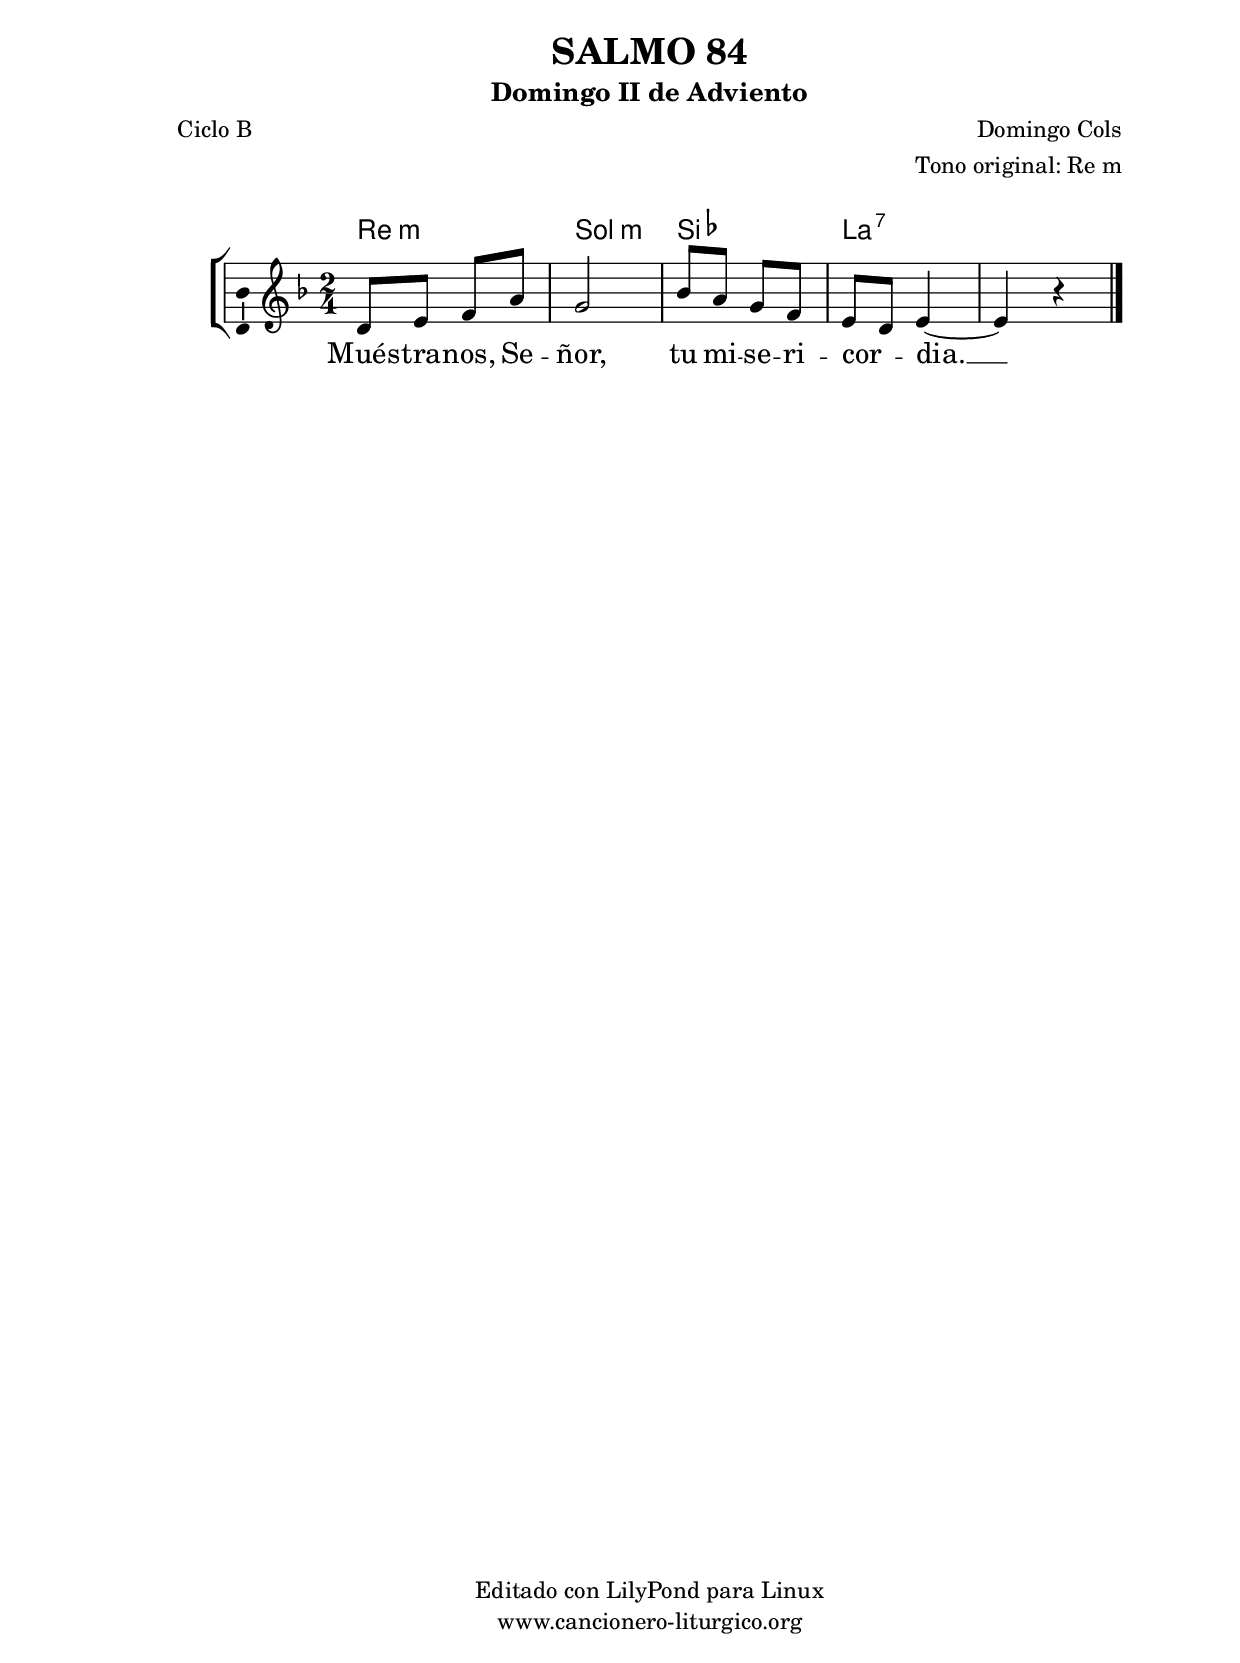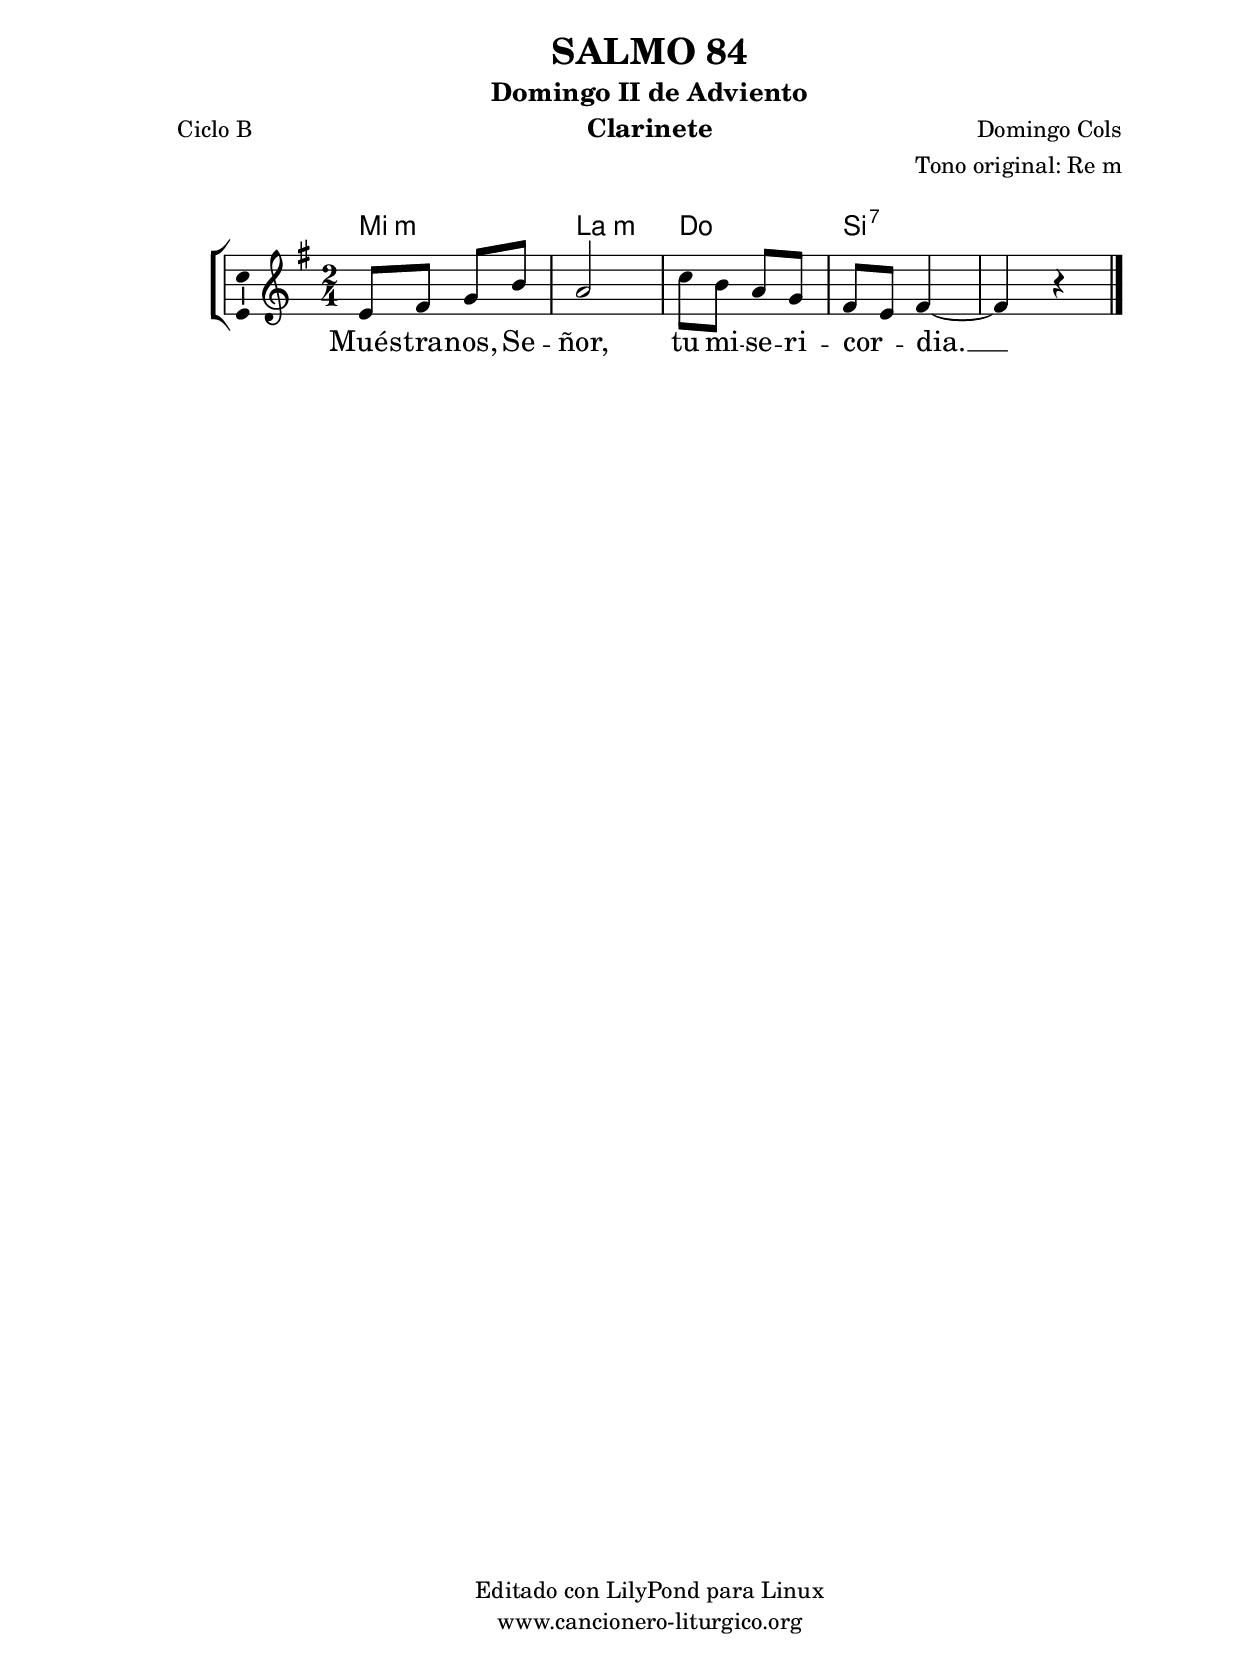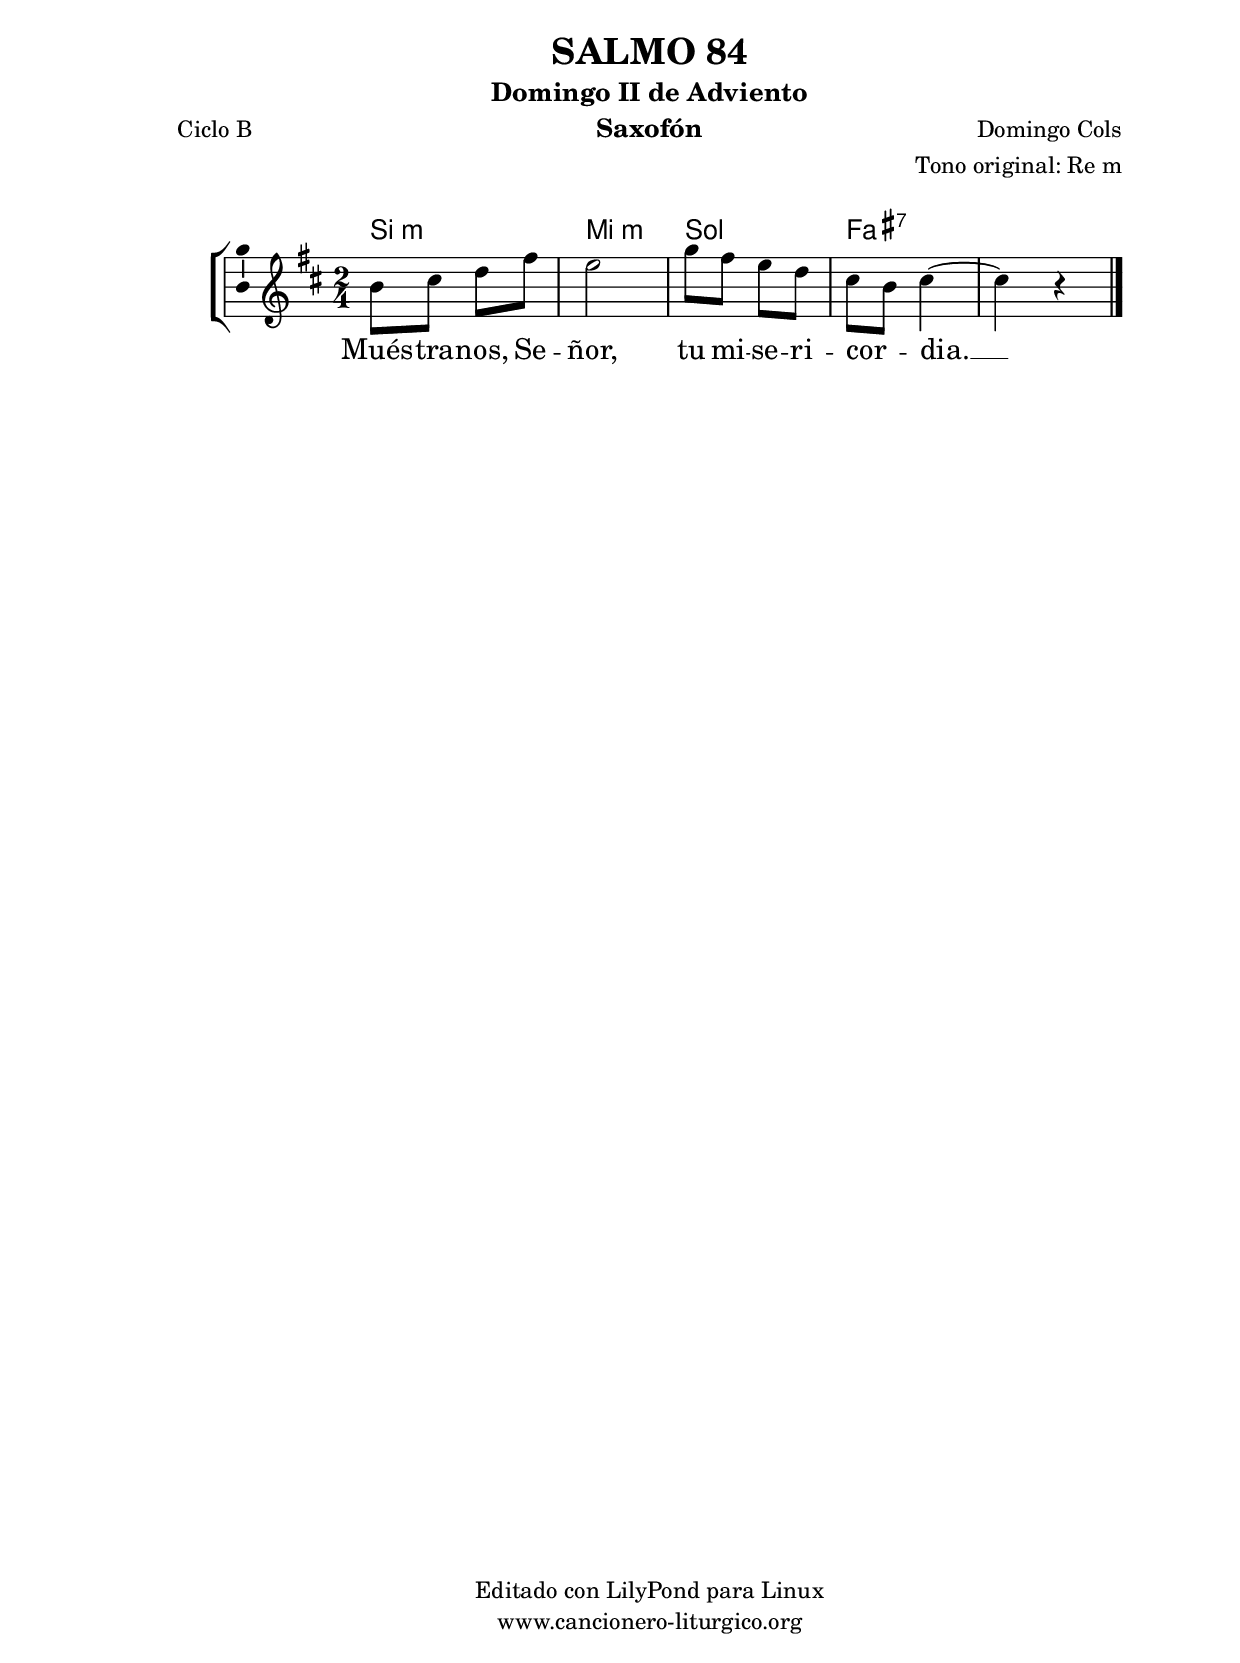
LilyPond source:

%
%para convertir .midi en .wav:
%timidity filename.midi -Ow -o finename.wav
%
%
%Para convertir de .wav a .mp3:
%lame -h -m j filename.wav
%
%
%para escuchar el midi:
%timidity nombrefichero.midi
%


%versión de lilypond para la que se ha escrito esta partitura:
\version "2.16.0"

	%Tamaño papel
	#(set-default-paper-size "a4")
	%Tamaño partitura
	#(set-global-staff-size 20)
	%No responde al pulsar sobre una nota
	#(ly:set-option 'point-and-click #f)

%parámetros del encabezamiento:
\header {
	title = "SALMO 84"
	subtitle = "Domingo II de Adviento"
	composer = "Domingo Cols"
	poet = "Ciclo B"
	meter = ""
	arranger = "Tono original: Re m"
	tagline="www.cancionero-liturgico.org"
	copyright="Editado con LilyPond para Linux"
	tiempo = "Adviento"
	usos = "Salmo"
	letra = "Muéstranos, Señor, tu misericordia."
	}

%parámetros asociados al papel:
\paper  {
	oddHeaderMarkup = \markup {\fill-line { \on-the-fly #not-first-page \fromproperty #'header:title \on-the-fly #not-first-page \fromproperty #'header:composer }}
	evenHeaderMarkup = \markup {\fill-line { \fromproperty #'header:composer \fromproperty #'header:title }}
	#(set-paper-size "a4")
	print-page-number = ##f
	first-page-number = 1
	print-first-page-number = ##f
%	head-separation = 3.0 \cm
	top-margin = 2.0 \cm
	bottom-margin = 0.5\cm
%%%	bottom-margin = -1.0\cm
	left-margin = 3.0 \cm
	line-width = 16.0 \cm 
	indent = 8\mm
	interscoreline = 2.\mm
	between-system-space = 15\mm
%	para que las partituras no llenen la hoja:
	ragged-bottom = ##t
%	idem para la última hoja:
	ragged-last-bottom = ##f
%	para que las partituras llenen el ancho del papel:
	ragged-last = ##f
	after-title-space = 2.5 \cm
%page-count=1
%system-count=2

	%Flexible Vertical Spacing
%	markup-markup-spacing =
%	#'((basic-distance . 15) (minimum-distance . 15) (padding . 3))
	markup-system-spacing =
	#'((basic-distance . 15) (minimum-distance . 15) (padding . 3))
	system-system-spacing =
	#'((basic-distance . 15) (minimum-distance . 15) (padding . 3))
	score-system-spacing =
	#'((basic-distance . 15) (minimum-distance . 15) (padding . 5))
%	top-system-spacing = % header
%	#'((basic-distance . 8) (minimum-distance . 0) (padding . 3))
%	top-markup-spacing =
%	#'((basic-distance . 20) (minimum-distance . 20) (padding . 3))
	last-bottom-spacing = % footer
	#'((basic-distance . 5) (minimum-distance . 5) (padding . 3))
%	score-markup-spacing =
%	#'((basic-distance . 16) (minimum-distance . 13) (padding . 3))

	}


%parámetros que afectan a toda la partitura:
global =  {
	%clave de sol (G):
	\clef G
	%armadura:
%%%	\transpose c ees
	\key d \minor
	\tempo 4=90
	\set Score.tempoHideNote = ##t
	}


acordes = {
	\italianChords
	\chordmode {
%%%	\transpose c ees
{

d2:m g:m bes a:7 s

	}
	}
}

melodia = 
%%%	\transpose c ees
{
	\relative c'{
	\time 2/4

d8 e f a
g2
bes8 a g f
e8 d e4~
e4 r4

\bar "|."
}
}

texto = \lyricmode {
Mués -- tra -- nos, Se -- ñor, tu mi -- se -- ri -- cor -- _ dia. __
	}


acordesStaff = \context ChordNames = acordesStaff <<
	\set chordChanges = ##t
	\acordes
	>>


vozStaff = \context Voice = vozStaff
\with {\consists "Ambitus_engraver"}
<<
%	\set Staff.instrumentName = ""
%	\set Staff.shortInstrumentName = ""
%	\set Staff.midiInstrument = #"clarinet"
%	\set Staff.midiInstrument = #"cello"
%	\set Staff.midiInstrument = #"flute"
	\set Staff.midiInstrument = #"electric guitar (jazz)"
%	\set Staff.midiInstrument = #"english horn"
%	\set Staff.midiInstrument = #"violin"
%	\set Staff.midiInstrument = #"glockenspiel"
	\set Staff.midiMinimumVolume = #0.7
	\set Staff.midiMaximumVolume = #0.9
	\global
	\melodia
	>>


textoStaff = \context Lyrics = textoStaff <<
	\lyricsto vozStaff \texto
	>>

\book {
	\score {
		\context ChoirStaff {
			\override StaffGroup.SystemStartBracket #'collapse-height = #1
			\override Score.SystemStartBar #'collapse-height = #1
			<<
			\acordesStaff
			\vozStaff
			\textoStaff
			>>
			}
		\layout {
	    		\context {
				\Lyrics
				\override LyricText #'font-size = #2
				}
	   		 \context {
				\Score
				%fontSize = #3
				\override StaffSymbol #'staff-space = #(magstep +3)
				%\override Beam #'thickness = #0.55
				%\override SpacingSpanner #'spacing-increment = #1.0
				%\override Slur #'height-limit = #1.5
				}
			}
		}
	\score {
		\unfoldRepeats
		\context ChoirStaff {
			<<
			\acordesStaff
			\vozStaff
			>>
			}
		\midi {
	  		\context {
	  			\Score
				tempoWholesPerMinute = #(ly:make-moment 70 4)
				}
			}
		}
	}

%Partitura para clarinete
#(define output-suffix "C")
\book {
	\header{
		instrument = "Clarinete"
		}
	\score {
		\context ChoirStaff {
			\override StaffGroup.SystemStartBracket #'collapse-height = #1
			\override Score.SystemStartBar #'collapse-height = #1
\transpose c d
			<<
			\acordesStaff
			\vozStaff
			\textoStaff
			>>
			}
		\layout {
	    		\context {
				\Lyrics
				\override LyricText #'font-size = #2
				}
	   		 \context {
				\Score
				%fontSize = #3
				\override StaffSymbol #'staff-space = #(magstep +3)
				%\override Beam #'thickness = #0.55
				%\override SpacingSpanner #'spacing-increment = #1.0
				%\override Slur #'height-limit = #1.5
				}
			}
		}
	}

%Partitura para saxofón
#(define output-suffix "S")
\book {
	\header{
		instrument = "Saxofón"
		}
	\score {
		\context ChoirStaff {
			\override StaffGroup.SystemStartBracket #'collapse-height = #1
			\override Score.SystemStartBar #'collapse-height = #1
\transpose c a
			<<
			\acordesStaff
			\vozStaff
			\textoStaff
			>>
			}
		\layout {
	    		\context {
				\Lyrics
				\override LyricText #'font-size = #2
				}
	   		 \context {
				\Score
				%fontSize = #3
				\override StaffSymbol #'staff-space = #(magstep +3)
				%\override Beam #'thickness = #0.55
				%\override SpacingSpanner #'spacing-increment = #1.0
				%\override Slur #'height-limit = #1.5
				}
			}
		}
	}

